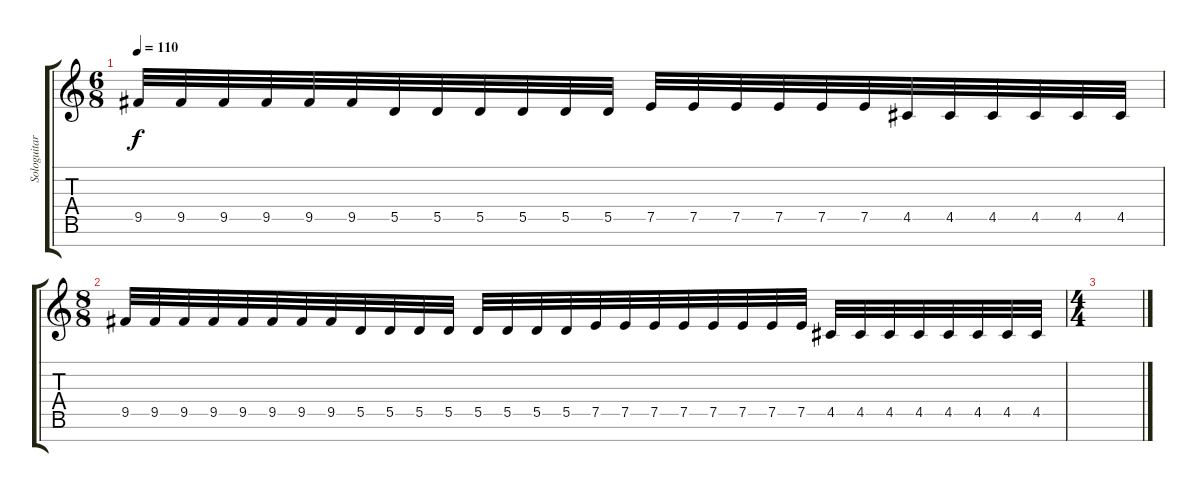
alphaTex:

\track ("Sologuitar" "Sologuitar") {instrument distortionguitar}
\staff {score tabs}
\tuning (E4 B3 G3 D3 A2 E2 B1) {hide}
\ts (6 8)
\tempo 110
\clef g2
\ks c
9.5.32{dy f} 9.5.32 9.5.32 9.5.32 9.5.32 9.5.32 5.5.32 5.5.32 5.5.32 5.5.32 5.5.32 5.5.32 7.5.32 7.5.32 7.5.32 7.5.32 7.5.32 7.5.32 4.5.32 4.5.32 4.5.32 4.5.32 4.5.32 4.5.32 |
\ts (8 8)
9.5.32 9.5.32 9.5.32 9.5.32 9.5.32 9.5.32 9.5.32 9.5.32 5.5.32 5.5.32 5.5.32 5.5.32 5.5.32 5.5.32 5.5.32 5.5.32 7.5.32 7.5.32 7.5.32 7.5.32 7.5.32 7.5.32 7.5.32 7.5.32 4.5.32 4.5.32 4.5.32 4.5.32 4.5.32 4.5.32 4.5.32 4.5.32 |
\ts (4 4)
